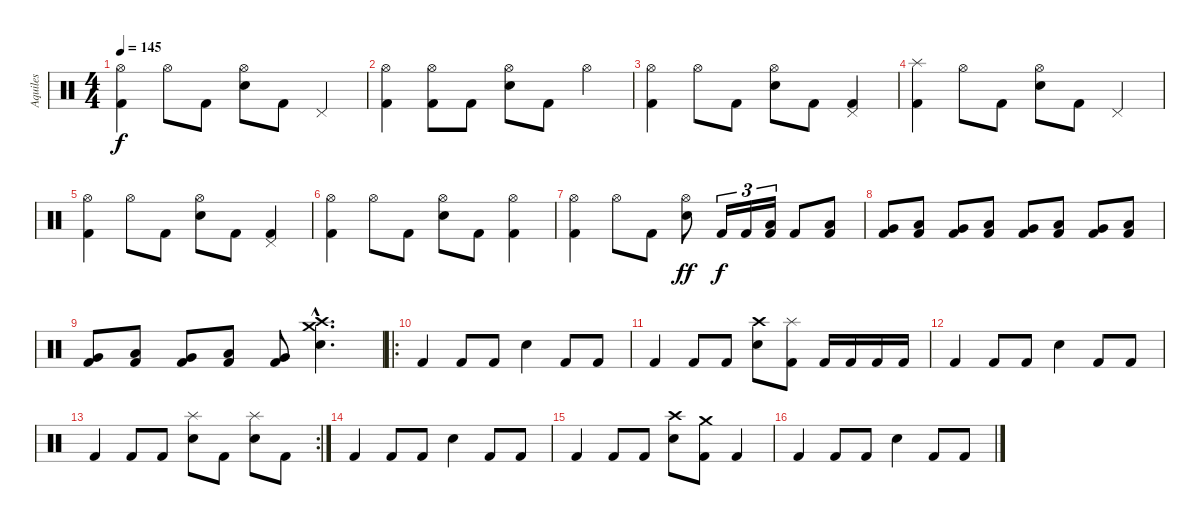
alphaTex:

\track ("Aquiles" "Aquiles") {instrument percussion}
\staff {score}
\articulation defaults
\ts (4 4)
\tempo 145
\clef neutral
\ks c
("Hi-Hat (open)" "Kick (hit) 2").4{dy f} "Hi-Hat (open)".8 "Kick (hit) 2".8 ("Hi-Hat (open)" "Electric Snare (hit)").8 "Kick (hit) 2".8 "Pedal Hi-Hat (hit)".4 |
("Hi-Hat (open)" "Kick (hit) 2").4 ("Hi-Hat (open)" "Kick (hit) 2").8 "Kick (hit) 2".8 ("Hi-Hat (open)" "Electric Snare (hit)").8 "Kick (hit) 2".8 "Hi-Hat (open)".4 |
("Hi-Hat (open)" "Kick (hit) 2").4 "Hi-Hat (open)".8 "Kick (hit) 2".8 ("Hi-Hat (open)" "Electric Snare (hit)").8 "Kick (hit) 2".8 ("Pedal Hi-Hat (hit)" "Kick (hit) 2").4 |
("Splash (hit)" "Kick (hit) 2").4 "Hi-Hat (open)".8 "Kick (hit) 2".8 ("Hi-Hat (open)" "Electric Snare (hit)").8 "Kick (hit) 2".8 "Pedal Hi-Hat (hit)".4 |
("Hi-Hat (open)" "Kick (hit) 2").4 "Hi-Hat (open)".8 "Kick (hit) 2".8 ("Hi-Hat (open)" "Electric Snare (hit)").8 "Kick (hit) 2".8 ("Pedal Hi-Hat (hit)" "Kick (hit) 2").4 |
("Hi-Hat (open)" "Kick (hit) 2").4 "Hi-Hat (open)".8 "Kick (hit) 2".8 ("Hi-Hat (open)" "Electric Snare (hit)").8 "Kick (hit) 2".8 ("Hi-Hat (open)" "Kick (hit) 2").4 |
("Hi-Hat (open)" "Kick (hit) 2").4 "Hi-Hat (open)".8 "Kick (hit) 2".8 ("Hi-Hat (open)" "Electric Snare (hit)").8{dy ff} "Kick (hit) 2".16{tu (3 2) dy f} "Kick (hit) 2".16{tu (3 2)} ("Low Floor Tom (hit)" "Kick (hit) 2").16{tu (3 2)} "Kick (hit) 2".8 ("Low Floor Tom (hit)" "Kick (hit) 2").8 |
("Very Low Tom (hit)" "Kick (hit) 2").8{volume 8} ("Low Floor Tom (hit)" "Kick (hit) 2").8{volume 14} ("Very Low Tom (hit)" "Kick (hit) 2").8 ("Low Floor Tom (hit)" "Kick (hit) 2").8 ("Very Low Tom (hit)" "Kick (hit) 2").8 ("Low Floor Tom (hit)" "Kick (hit) 2").8 ("Very Low Tom (hit)" "Kick (hit) 2").8 ("Low Floor Tom (hit)" "Kick (hit) 2").8 |
("Very Low Tom (hit)" "Kick (hit) 2").8 ("Low Floor Tom (hit)" "Kick (hit) 2").8 ("Very Low Tom (hit)" "Kick (hit) 2").8 ("Low Floor Tom (hit)" "Kick (hit) 2").8 ("Very Low Tom (hit)" "Kick (hit) 2").8 ("Crash medium (hit)"{hac} "Electric Snare (hit)"{hac} "Crash high (hit)"{hac}).4{d} |
\ro "Kick (hit) 2".4{volume 14} "Kick (hit) 2".8 "Kick (hit) 2".8 "Electric Snare (hit)".4 "Kick (hit) 2".8 "Kick (hit) 2".8
|
"Kick (hit) 2".4 "Kick (hit) 2".8 "Kick (hit) 2".8 ("Crash high (hit)" "Electric Snare (hit)").8 ("Splash (hit)" "Kick (hit) 2").8 "Kick (hit) 2".16 "Kick (hit) 2".16 "Kick (hit) 2".16 "Kick (hit) 2".16 |
"Kick (hit) 2".4 "Kick (hit) 2".8 "Kick (hit) 2".8 "Electric Snare (hit)".4 "Kick (hit) 2".8 "Kick (hit) 2".8 |
\rc 2 "Kick (hit) 2".4 "Kick (hit) 2".8 "Kick (hit) 2".8
("Electric Snare (hit)" "Splash (hit)").8 "Kick (hit) 2".8 ("Electric Snare (hit)" "Splash (hit)").8 "Kick (hit) 2".8 |
"Kick (hit) 2".4 "Kick (hit) 2".8 "Kick (hit) 2".8 "Electric Snare (hit)".4 "Kick (hit) 2".8 "Kick (hit) 2".8 |
"Kick (hit) 2".4 "Kick (hit) 2".8 "Kick (hit) 2".8 ("Crash high (hit)" "Electric Snare (hit)").8 ("Crash medium (hit)" "Kick (hit) 2").8 "Kick (hit) 2".4 |
"Kick (hit) 2".4 "Kick (hit) 2".8 "Kick (hit) 2".8 "Electric Snare (hit)".4 "Kick (hit) 2".8 "Kick (hit) 2".8
